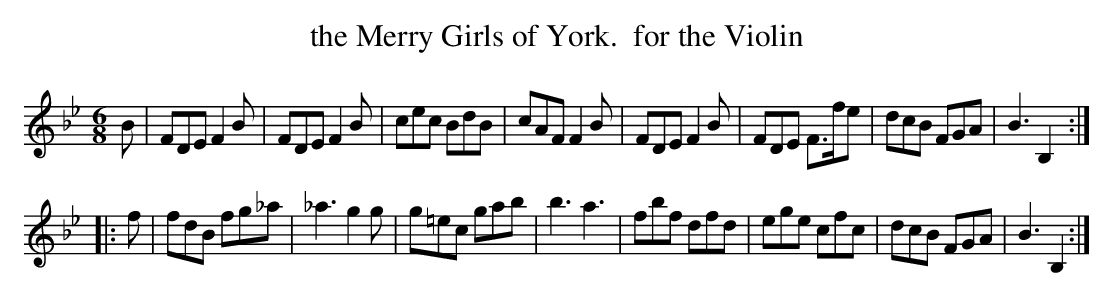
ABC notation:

X:1
T:the Merry Girls of York.  for the Violin
M:6/8
K:Bb
B|\
FDE F2B| FDE F2B| cec BdB| cAF F2B|\
FDE F2B| FDE F>fe| dcB FGA| B3 B,2:|
|:f|\
fdB fg_a| _a3 g2g| g=ec gab| b3 a3|\
fbf dfd| ege cfc| dcB FGA| B3 B,2:|
